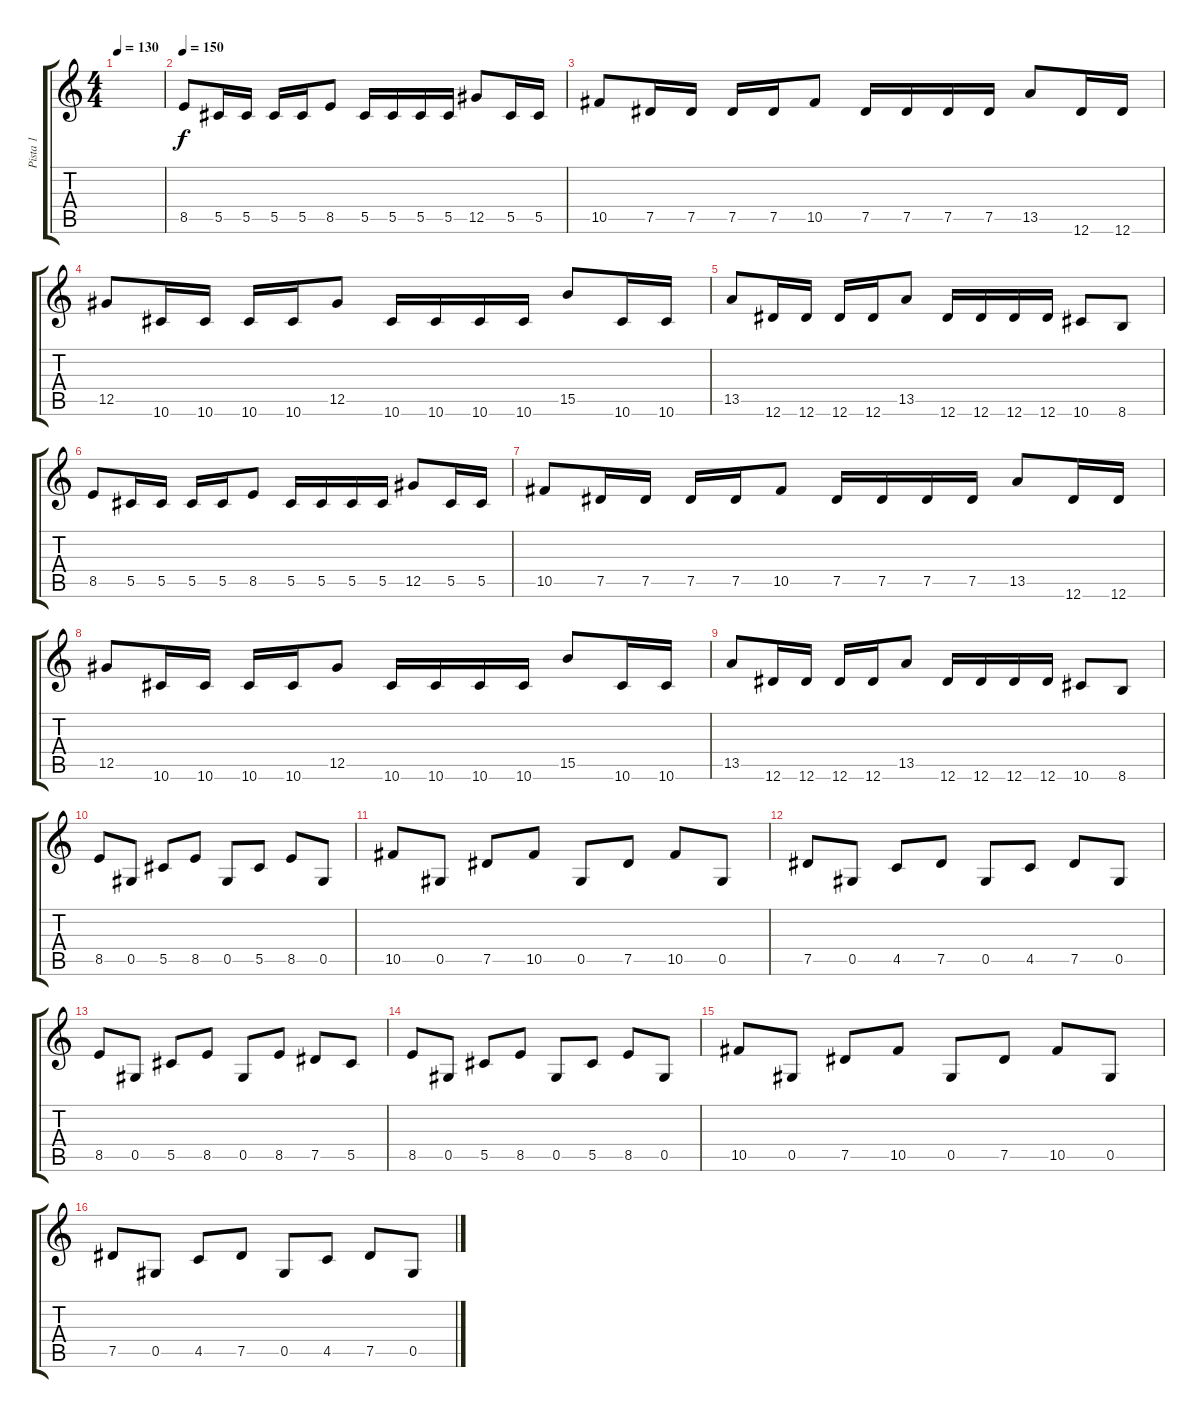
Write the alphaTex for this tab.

\track ("Pista 1" "Pista 1") {instrument distortionguitar}
\staff {score tabs}
\tuning (Eb4 Bb3 Gb3 Db3 Ab2 Eb2) {hide}
\ts (4 4)
\tempo 130
\clef g2
\ks c
|
\tempo 150
8.5.8 5.5.16 5.5.16 5.5.16 5.5.16 8.5.8 5.5.16 5.5.16 5.5.16 5.5.16 12.5.8 5.5.16 5.5.16 |
10.5.8 7.5.16 7.5.16 7.5.16 7.5.16 10.5.8 7.5.16 7.5.16 7.5.16 7.5.16 13.5.8 12.6.16 12.6.16 |
12.5.8 10.6.16 10.6.16 10.6.16 10.6.16 12.5.8 10.6.16 10.6.16 10.6.16 10.6.16 15.5.8 10.6.16 10.6.16 |
13.5.8 12.6.16 12.6.16 12.6.16 12.6.16 13.5.8 12.6.16 12.6.16 12.6.16 12.6.16 10.6.8 8.6.8 |
8.5.8 5.5.16 5.5.16 5.5.16 5.5.16 8.5.8 5.5.16 5.5.16 5.5.16 5.5.16 12.5.8 5.5.16 5.5.16 |
10.5.8 7.5.16 7.5.16 7.5.16 7.5.16 10.5.8 7.5.16 7.5.16 7.5.16 7.5.16 13.5.8 12.6.16 12.6.16 |
12.5.8 10.6.16 10.6.16 10.6.16 10.6.16 12.5.8 10.6.16 10.6.16 10.6.16 10.6.16 15.5.8 10.6.16 10.6.16 |
13.5.8 12.6.16 12.6.16 12.6.16 12.6.16 13.5.8 12.6.16 12.6.16 12.6.16 12.6.16 10.6.8 8.6.8 |
8.5.8 0.5.8 5.5.8 8.5.8 0.5.8 5.5.8 8.5.8 0.5.8 |
10.5.8 0.5.8 7.5.8 10.5.8 0.5.8 7.5.8 10.5.8 0.5.8 |
7.5.8 0.5.8 4.5.8 7.5.8 0.5.8 4.5.8 7.5.8 0.5.8 |
8.5.8 0.5.8 5.5.8 8.5.8 0.5.8 8.5.8 7.5.8 5.5.8 |
8.5.8 0.5.8 5.5.8 8.5.8 0.5.8 5.5.8 8.5.8 0.5.8 |
10.5.8 0.5.8 7.5.8 10.5.8 0.5.8 7.5.8 10.5.8 0.5.8 |
7.5.8 0.5.8 4.5.8 7.5.8 0.5.8 4.5.8 7.5.8 0.5.8
